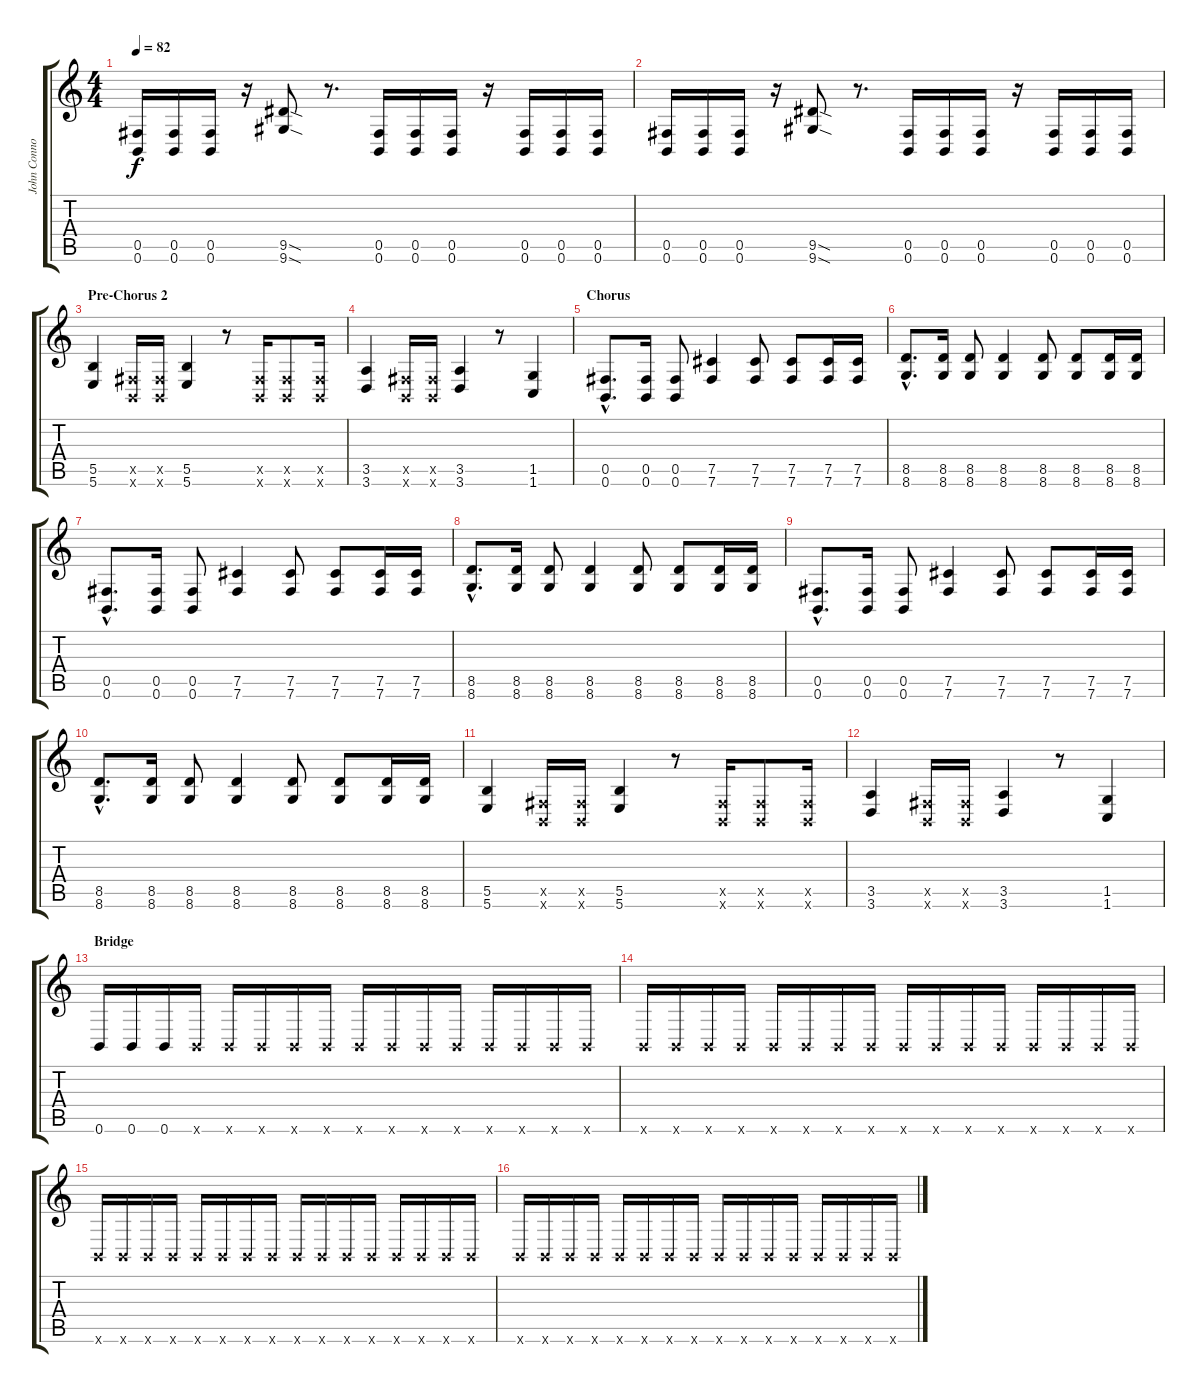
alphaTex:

\track ("John Connolly" "John Conno") {instrument overdrivenguitar}
\staff {score tabs}
\tuning (Db4 Ab3 E3 B2 Gb2 B1) {hide}
\ts (4 4)
\tempo 82
\clef g2
\ks c
(0.5 0.6).16{dy f} (0.5 0.6).16 (0.5 0.6).16 r.16 (9.5{sod} 9.6{sod}).8 r.8{d} (0.5 0.6).16 (0.5 0.6).16 (0.5 0.6).16 r.16 (0.5 0.6).16 (0.5 0.6).16 (0.5 0.6).16 |
(0.5 0.6).16 (0.5 0.6).16 (0.5 0.6).16 r.16 (9.5{sod} 9.6{sod}).8 r.8{d} (0.5 0.6).16 (0.5 0.6).16 (0.5 0.6).16 r.16 (0.5 0.6).16 (0.5 0.6).16 (0.5 0.6).16 |
\section ("" "Pre-Chorus 2")
(5.5 5.6).4 (0.5{x} 0.6{x}).16 (0.5{x} 0.6{x}).16 (5.5 5.6).4 r.8 (0.5{x} 0.6{x}).16 (0.5{x} 0.6{x}).8 (0.5{x} 0.6{x}).16 |
(3.5 3.6).4 (0.5{x} 0.6{x}).16 (0.5{x} 0.6{x}).16 (3.5 3.6).4 r.8 (1.5 1.6).4 |
\section ("" "Chorus")
(0.5{hac} 0.6{hac}).8{d} (0.5 0.6).16 (0.5 0.6).8 (7.5 7.6).4 (7.5 7.6).8 (7.5 7.6).8 (7.5 7.6).16 (7.5 7.6).16 |
(8.5{hac} 8.6{hac}).8{d} (8.5 8.6).16 (8.5 8.6).8 (8.5 8.6).4 (8.5 8.6).8 (8.5 8.6).8 (8.5 8.6).16 (8.5 8.6).16 |
(0.5{hac} 0.6{hac}).8{d} (0.5 0.6).16 (0.5 0.6).8 (7.5 7.6).4 (7.5 7.6).8 (7.5 7.6).8 (7.5 7.6).16 (7.5 7.6).16 |
(8.5{hac} 8.6{hac}).8{d} (8.5 8.6).16 (8.5 8.6).8 (8.5 8.6).4 (8.5 8.6).8 (8.5 8.6).8 (8.5 8.6).16 (8.5 8.6).16 |
(0.5{hac} 0.6{hac}).8{d} (0.5 0.6).16 (0.5 0.6).8 (7.5 7.6).4 (7.5 7.6).8 (7.5 7.6).8 (7.5 7.6).16 (7.5 7.6).16 |
(8.5{hac} 8.6{hac}).8{d} (8.5 8.6).16 (8.5 8.6).8 (8.5 8.6).4 (8.5 8.6).8 (8.5 8.6).8 (8.5 8.6).16 (8.5 8.6).16 |
(5.5 5.6).4 (0.5{x} 0.6{x}).16 (0.5{x} 0.6{x}).16 (5.5 5.6).4 r.8 (0.5{x} 0.6{x}).16 (0.5{x} 0.6{x}).8 (0.5{x} 0.6{x}).16 |
(3.5 3.6).4 (0.5{x} 0.6{x}).16 (0.5{x} 0.6{x}).16 (3.5 3.6).4 r.8 (1.5 1.6).4 |
\section ("" "Bridge")
0.6.16 0.6.16 0.6.16 0.6{x}.16 0.6{x}.16 0.6{x}.16 0.6{x}.16 0.6{x}.16 0.6{x}.16 0.6{x}.16 0.6{x}.16 0.6{x}.16 0.6{x}.16 0.6{x}.16 0.6{x}.16 0.6{x}.16 |
0.6{x}.16 0.6{x}.16 0.6{x}.16 0.6{x}.16 0.6{x}.16 0.6{x}.16 0.6{x}.16 0.6{x}.16 0.6{x}.16 0.6{x}.16 0.6{x}.16 0.6{x}.16 0.6{x}.16 0.6{x}.16 0.6{x}.16 0.6{x}.16 |
0.6{x}.16 0.6{x}.16 0.6{x}.16 0.6{x}.16 0.6{x}.16 0.6{x}.16 0.6{x}.16 0.6{x}.16 0.6{x}.16 0.6{x}.16 0.6{x}.16 0.6{x}.16 0.6{x}.16 0.6{x}.16 0.6{x}.16 0.6{x}.16 |
0.6{x}.16 0.6{x}.16 0.6{x}.16 0.6{x}.16 0.6{x}.16 0.6{x}.16 0.6{x}.16 0.6{x}.16 0.6{x}.16 0.6{x}.16 0.6{x}.16 0.6{x}.16 0.6{x}.16 0.6{x}.16 0.6{x}.16 0.6{x}.16
